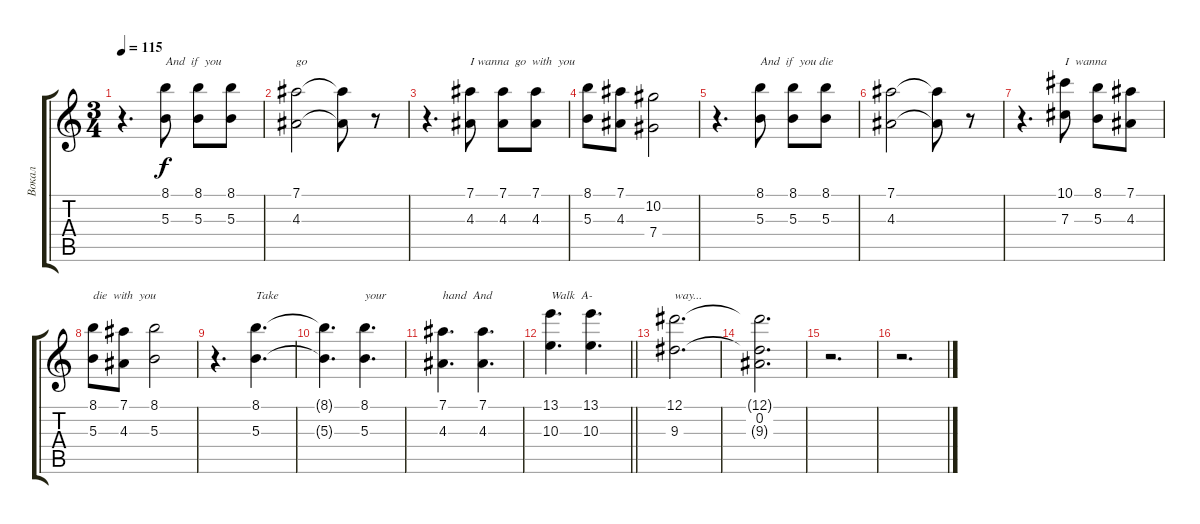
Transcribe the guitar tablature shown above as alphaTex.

\track ("Вокал" "Вокал") {instrument distortionguitar}
\staff {score tabs}
\tuning (Eb4 Bb3 Gb3 Db3 Ab2 Eb2) {hide}
\ts (3 4)
\tempo 115
\clef g2
\ks c
r.4{d dy f} (8.1 5.3).8{txt "And  if  you  "} (8.1 5.3).8 (8.1 5.3).8 |
(7.1 4.3).2{txt "go"} (7.1{t} 4.3{t}).8 r.8 |
r.4{d} (7.1 4.3).8{txt "I wanna  go  with  you"} (7.1 4.3).8 (7.1 4.3).8 |
(8.1 5.3).8 (7.1 4.3).8 (10.2 7.4).2 |
r.4{d} (8.1 5.3).8{txt "And  if  you die"} (8.1 5.3).8 (8.1 5.3).8 |
(7.1 4.3).2 (7.1{t} 4.3{t}).8 r.8 |
r.4{d} (10.1 7.3).8{txt "I  wanna"} (8.1 5.3).8 (7.1 4.3).8 |
(8.1 5.3).8{txt "die  with  you"} (7.1 4.3).8 (8.1 5.3).2 |
r.4{d} (8.1 5.3).4{d txt "Take"} |
(8.1{t} 5.3{t}).4{d} (8.1 5.3).4{d txt "your"} |
(7.1 4.3).4{d txt "hand  And"} (7.1 4.3).4{d} |
\barLineRight lightlight
(13.1 10.3).4{d txt "Walk  A-"} (13.1 10.3).4{d} |
(12.1 9.3).2{d txt "way..." volume 10} |
(12.1{t} 0.2 9.3{t}).2{d} |
r.2{d} |
r.2{d}
